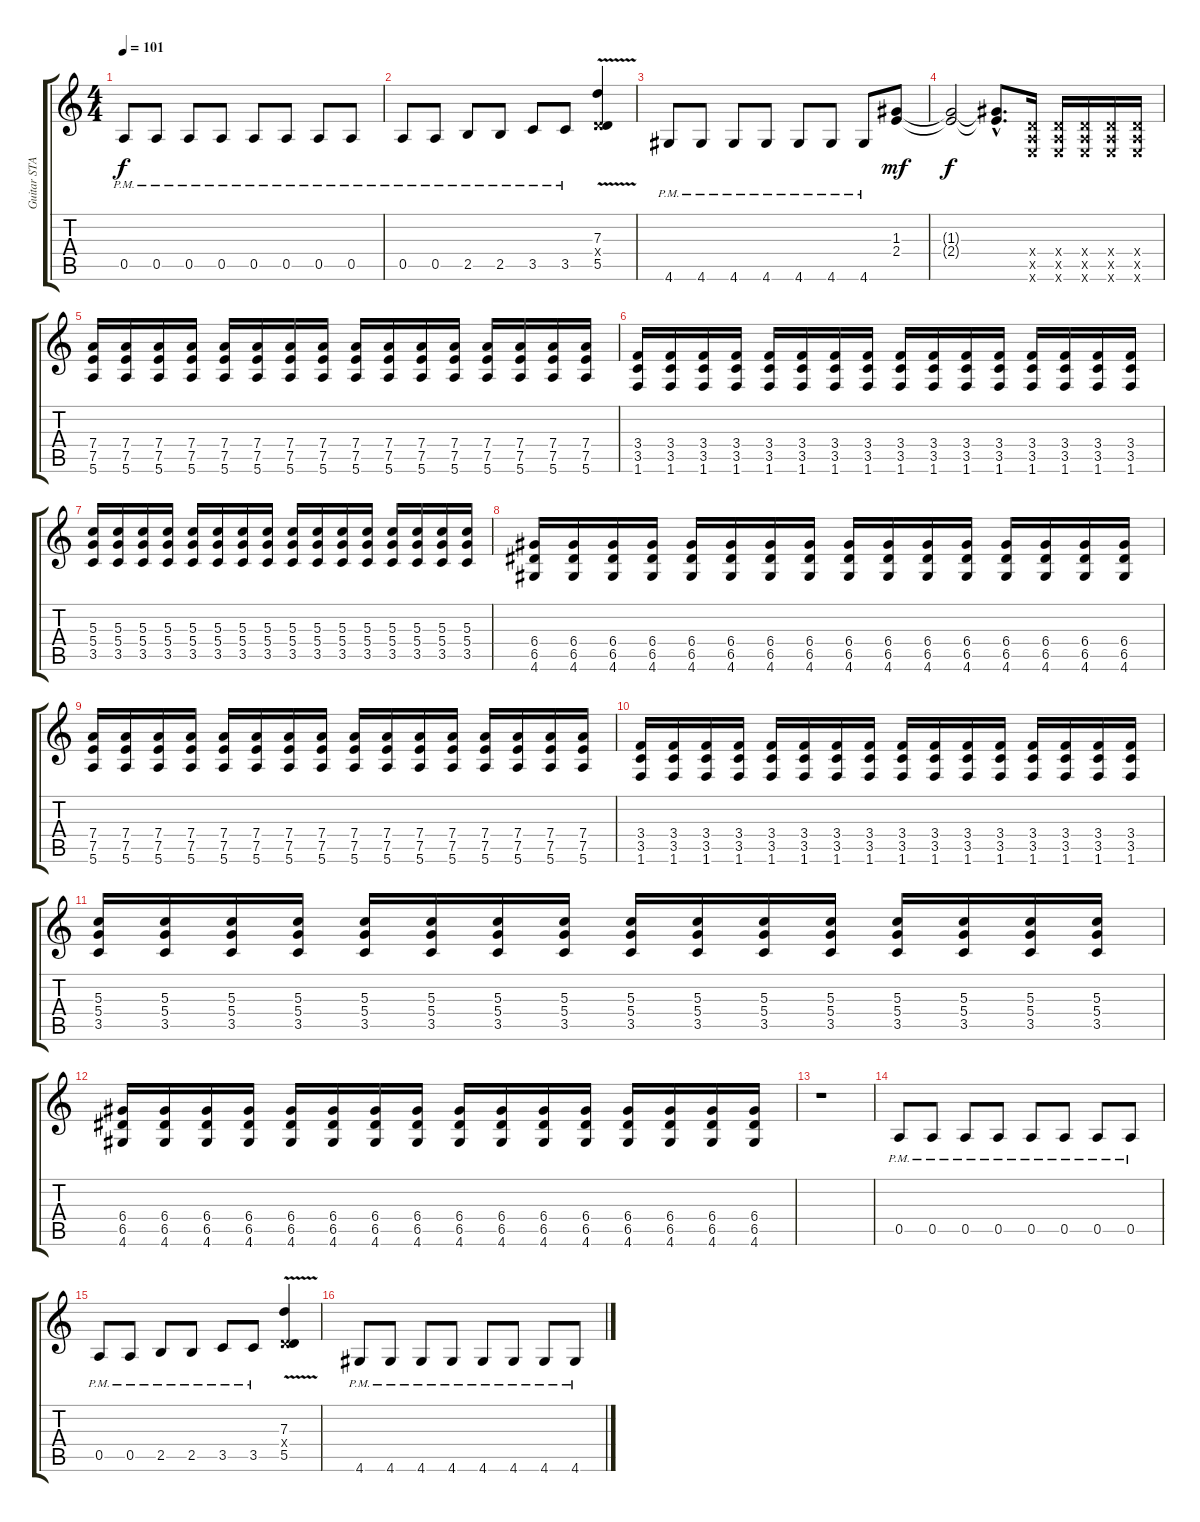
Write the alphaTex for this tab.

\track ("Guitar STANDARD TWO" "Guitar STA") {instrument overdrivenguitar}
\staff {score tabs}
\tuning (E4 B3 G3 D3 A2 E2) {hide}
\ts (4 4)
\tempo 101
\clef g2
\ks c
0.5{pm}.8{dy f} 0.5{pm}.8 0.5{pm}.8 0.5{pm}.8 0.5{pm}.8 0.5{pm}.8 0.5{pm}.8 0.5{pm}.8 |
0.5{pm}.8 0.5{pm}.8 2.5{pm}.8 2.5{pm}.8 3.5{pm}.8 3.5{pm}.8 (7.3{v} 0.4{x} 5.5{v}).4 |
4.6{pm}.8 4.6{pm}.8 4.6{pm}.8 4.6{pm}.8 4.6{pm}.8 4.6{pm}.8 4.6{pm}.8 (1.3 2.4).8{dy mf} |
(1.3{t} 2.4{t}).2{dy f} (1.3{hac t} 2.4{hac t}).8{d} (0.4{x} 0.5{x} 0.6{x}).16 (0.4{x} 0.5{x} 0.6{x}).16 (0.4{x} 0.5{x} 0.6{x}).16 (0.4{x} 0.5{x} 0.6{x}).16 (0.4{x} 0.5{x} 0.6{x}).16 |
(7.4 7.5 5.6).16 (7.4 7.5 5.6).16 (7.4 7.5 5.6).16 (7.4 7.5 5.6).16 (7.4 7.5 5.6).16 (7.4 7.5 5.6).16 (7.4 7.5 5.6).16 (7.4 7.5 5.6).16 (7.4 7.5 5.6).16 (7.4 7.5 5.6).16 (7.4 7.5 5.6).16 (7.4 7.5 5.6).16 (7.4 7.5 5.6).16 (7.4 7.5 5.6).16 (7.4 7.5 5.6).16 (7.4 7.5 5.6).16 |
(3.4 3.5 1.6).16 (3.4 3.5 1.6).16 (3.4 3.5 1.6).16 (3.4 3.5 1.6).16 (3.4 3.5 1.6).16 (3.4 3.5 1.6).16 (3.4 3.5 1.6).16 (3.4 3.5 1.6).16 (3.4 3.5 1.6).16 (3.4 3.5 1.6).16 (3.4 3.5 1.6).16 (3.4 3.5 1.6).16 (3.4 3.5 1.6).16 (3.4 3.5 1.6).16 (3.4 3.5 1.6).16 (3.4 3.5 1.6).16 |
(5.3 5.4 3.5).16 (5.3 5.4 3.5).16 (5.3 5.4 3.5).16 (5.3 5.4 3.5).16 (5.3 5.4 3.5).16 (5.3 5.4 3.5).16 (5.3 5.4 3.5).16 (5.3 5.4 3.5).16 (5.3 5.4 3.5).16 (5.3 5.4 3.5).16 (5.3 5.4 3.5).16 (5.3 5.4 3.5).16 (5.3 5.4 3.5).16 (5.3 5.4 3.5).16 (5.3 5.4 3.5).16 (5.3 5.4 3.5).16 |
(6.4 6.5 4.6).16 (6.4 6.5 4.6).16 (6.4 6.5 4.6).16 (6.4 6.5 4.6).16 (6.4 6.5 4.6).16 (6.4 6.5 4.6).16 (6.4 6.5 4.6).16 (6.4 6.5 4.6).16 (6.4 6.5 4.6).16 (6.4 6.5 4.6).16 (6.4 6.5 4.6).16 (6.4 6.5 4.6).16 (6.4 6.5 4.6).16 (6.4 6.5 4.6).16 (6.4 6.5 4.6).16 (6.4 6.5 4.6).16 |
(7.4 7.5 5.6).16 (7.4 7.5 5.6).16 (7.4 7.5 5.6).16 (7.4 7.5 5.6).16 (7.4 7.5 5.6).16 (7.4 7.5 5.6).16 (7.4 7.5 5.6).16 (7.4 7.5 5.6).16 (7.4 7.5 5.6).16 (7.4 7.5 5.6).16 (7.4 7.5 5.6).16 (7.4 7.5 5.6).16 (7.4 7.5 5.6).16 (7.4 7.5 5.6).16 (7.4 7.5 5.6).16 (7.4 7.5 5.6).16 |
(3.4 3.5 1.6).16 (3.4 3.5 1.6).16 (3.4 3.5 1.6).16 (3.4 3.5 1.6).16 (3.4 3.5 1.6).16 (3.4 3.5 1.6).16 (3.4 3.5 1.6).16 (3.4 3.5 1.6).16 (3.4 3.5 1.6).16 (3.4 3.5 1.6).16 (3.4 3.5 1.6).16 (3.4 3.5 1.6).16 (3.4 3.5 1.6).16 (3.4 3.5 1.6).16 (3.4 3.5 1.6).16 (3.4 3.5 1.6).16 |
(5.3 5.4 3.5).16 (5.3 5.4 3.5).16 (5.3 5.4 3.5).16 (5.3 5.4 3.5).16 (5.3 5.4 3.5).16 (5.3 5.4 3.5).16 (5.3 5.4 3.5).16 (5.3 5.4 3.5).16 (5.3 5.4 3.5).16 (5.3 5.4 3.5).16 (5.3 5.4 3.5).16 (5.3 5.4 3.5).16 (5.3 5.4 3.5).16 (5.3 5.4 3.5).16 (5.3 5.4 3.5).16 (5.3 5.4 3.5).16 |
(6.4 6.5 4.6).16 (6.4 6.5 4.6).16 (6.4 6.5 4.6).16 (6.4 6.5 4.6).16 (6.4 6.5 4.6).16 (6.4 6.5 4.6).16 (6.4 6.5 4.6).16 (6.4 6.5 4.6).16 (6.4 6.5 4.6).16 (6.4 6.5 4.6).16 (6.4 6.5 4.6).16 (6.4 6.5 4.6).16 (6.4 6.5 4.6).16 (6.4 6.5 4.6).16 (6.4 6.5 4.6).16 (6.4 6.5 4.6).16 |
r.1 |
0.5{pm}.8 0.5{pm}.8 0.5{pm}.8 0.5{pm}.8 0.5{pm}.8 0.5{pm}.8 0.5{pm}.8 0.5{pm}.8 |
0.5{pm}.8 0.5{pm}.8 2.5{pm}.8 2.5{pm}.8 3.5{pm}.8 3.5{pm}.8 (7.3{v} 0.4{x} 5.5{v}).4 |
4.6{pm}.8 4.6{pm}.8 4.6{pm}.8 4.6{pm}.8 4.6{pm}.8 4.6{pm}.8 4.6{pm}.8 4.6{pm}.8
